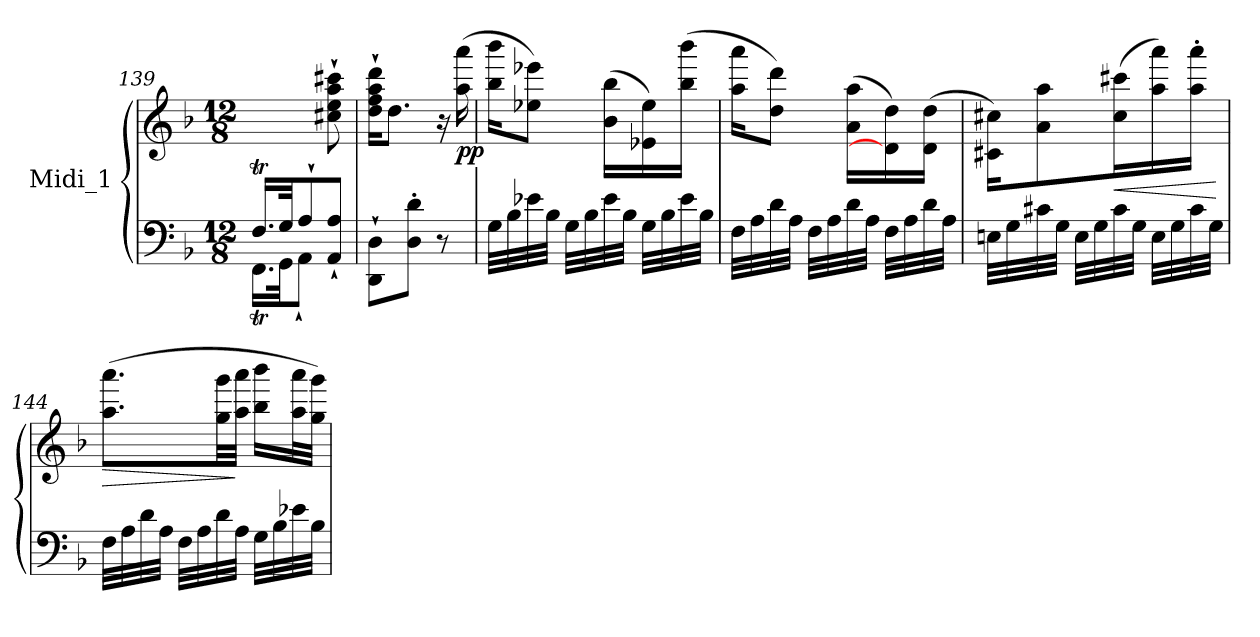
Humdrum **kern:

**kern	**kern	**dynam
*part1	*part1	*part1
*staff2	*staff1	*staff1/2
*I"Midi_1	*	*
!!LO:LB:g=z
*clefF4	*clefG2	*
*k[b-]	*k[b-]	*
*F:	*F:	*
*M12/8	*M12/8	*
*MM75	*MM75	*
=139	=139	=139
*^	*	*
16.FT/LL	16.FFT\LL	4ryy	.
32G/JK	32GG\JK	.	.
8A`/	8AA`\J	.	.
8AA/` 8A/`J	8ryy	8cc#X\` 8ee\` 8aa\` 8ccc#X\`	.
=140	=140	=140	=140
8DD\` 8D\`L	4ryy	16dd\` 16ff\` 16aa\` 16ddd\`KL	.
.	.	8.dd\J	.
8D\' 8d\'J	.	.	.
8r	8ryy	16r	.
!	!	!	!LO:DY:b
.	.	(>16aa\ 16aaa\	pp
=141	=141	=141	=141
32G\LLL	4ryy	16bb-\ 16bbb-\KL	.
32B-\	.	.	.
32e-X\	.	8ee-X\ 8eee-X\J)	.
32B-\JJJ	.	.	.
32G\LLL	.	.	.
32B-\	.	.	.
32e-\	.	(>16b-\ 16bb-\LL	.
32B-\JJJ	.	.	.
32G\LLL	8ryy	16e-X\ 16ee-\)	.
32B-\	.	.	.
32e-\	.	(>16bb-\ 16bbb-\JJ	.
32B-\JJJ	.	.	.
=142	=142	=142	=142
32F\LLL	4ryy	16aa\ 16aaa\KL	.
32A\	.	.	.
32d\	.	8dd\ 8ddd\J)	.
32A\JJJ	.	.	.
32F\LLL	.	.	.
32A\	.	.	.
32d\	.	(>16a\ 16aa\LL	.
32A\JJJ	.	.	.
32F\LLL	8ryy	16d\] 16dd\)	.
32A\	.	.	.
32d\	.	(16d\ 16dd\JJ	.
32A\JJJ	.	.	.
=143	=143	=143	=143
32Eni\LLL	4ryy	16c#X\ 16cc#X\KL)	.
32G\	.	.	.
32c#X\	.	8a\ 8aa\	.
32G\JJJ	.	.	.
32E\LLL	.	.	.
32G\	.	.	.
!	!	!	!LO:HP:b
32c#\	.	(>16cc#\ 16ccc#X\L	<
32G\JJJ	.	.	.
32E\LLL	8ryy	16aa\ 16aaa\)	.
32G\	.	.	.
32c#\	.	16aa\' 16aaa\'JJ	.
32G\JJJ	.	.	.
*v	*v	*	*
.	.	[
!!LO:PB:g=z
=144	=144	=144
*	*MM75	*
!	!	!LO:HP:b
*	*^	*
32F\LLL	(>8.aa\ 8.aaa\L	4ryy	>
32A\	.	.	.
32d\	.	.	.
32A\JJJ	.	.	.
32F\LLL	.	.	.
32A\	.	.	.
32d\	32gg\ 32ggg\LL	.	.
32A\JJJ	32aa\ 32aaa\JJJ	.	]
32G\LLL	16bb-\ 16bbb-\LL	8ryy	.
32B-\	.	.	.
32e-X\	32aa\ 32aaa\L	.	.
32B-\JJJ	32gg\ 32ggg\JJJ)	.	.
*	*v	*v	*
=	=	=
*-	*-	*-
